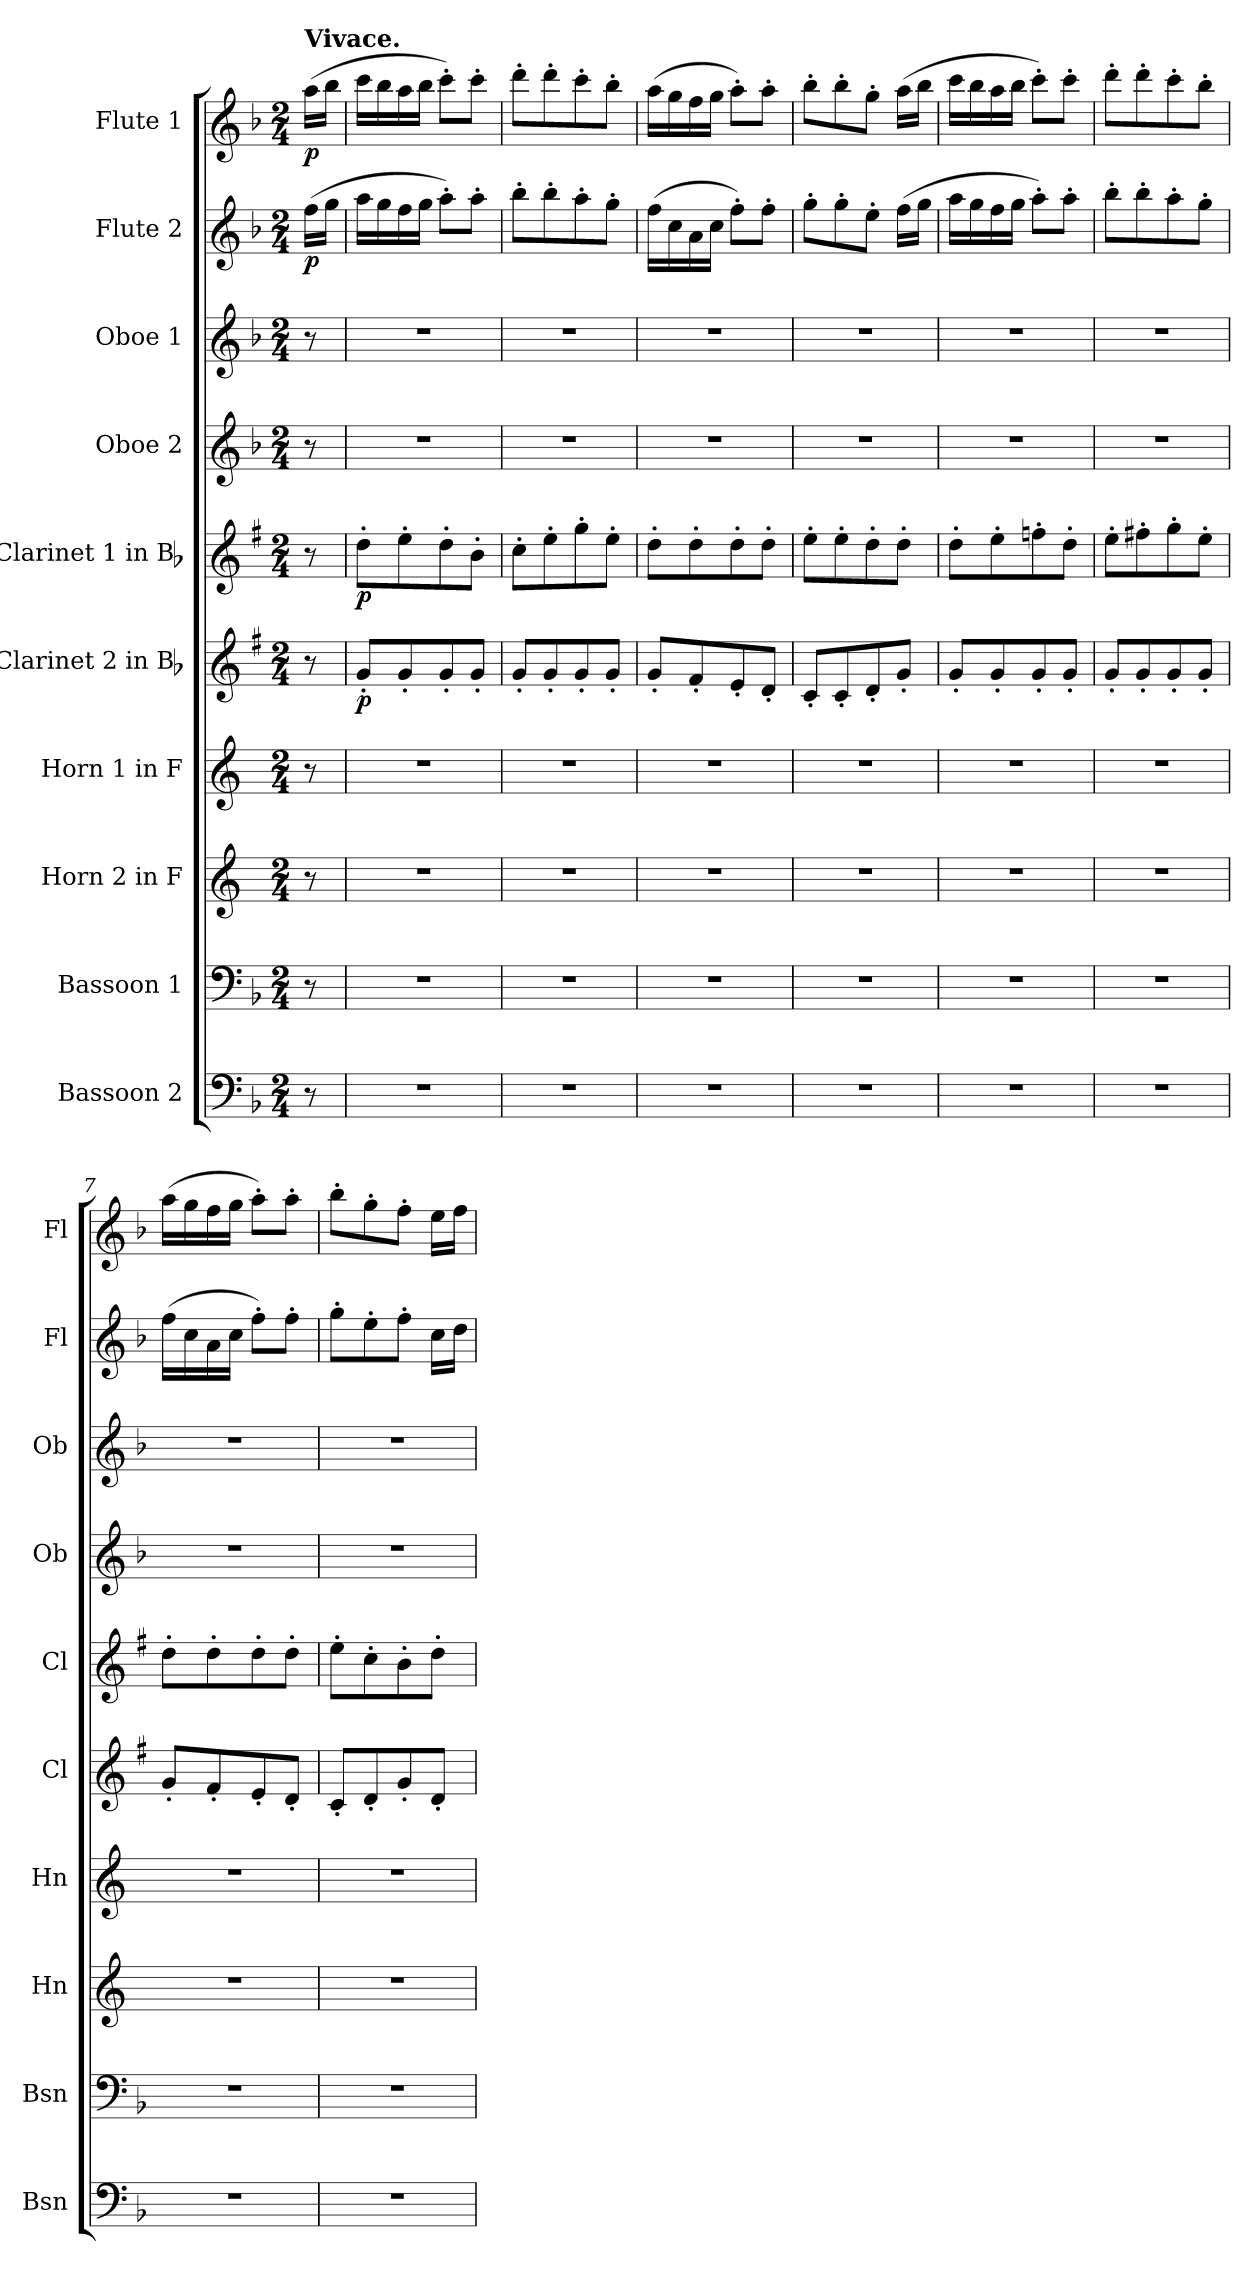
**kern	**kern	**kern	**kern	**kern	**dynam	**kern	**dynam	**kern	**kern	**kern	**dynam	**kern	**dynam
*part10	*part9	*part8	*part7	*part6	*part6	*part5	*part5	*part4	*part3	*part2	*part2	*part1	*part1
*staff10	*staff9	*staff8	*staff7	*staff6	*staff6	*staff5	*staff5	*staff4	*staff3	*staff2	*staff2	*staff1	*staff1
*I"Bassoon 2	*I"Bassoon 1	*I"Horn 2 in F	*I"Horn 1 in F	*I"Clarinet 2 in Bb	*	*I"Clarinet 1 in Bb	*	*I"Oboe 2	*I"Oboe 1	*I"Flute 2	*	*I"Flute 1	*
*I'Bsn	*I'Bsn	*I'Hn	*I'Hn	*I'Cl	*	*I'Cl	*	*I'Ob	*I'Ob	*I'Fl	*	*I'Fl	*
*clefF4	*clefF4	*clefG2	*clefG2	*clefG2	*	*clefG2	*	*clefG2	*clefG2	*clefG2	*	*clefG2	*
*	*	*ITrd4c7	*ITrd4c7	*ITrd1c2	*	*ITrd1c2	*	*	*	*	*	*	*
*k[b-]	*k[b-]	*k[b-]	*k[b-]	*k[b-]	*	*k[b-]	*	*k[b-]	*k[b-]	*k[b-]	*	*k[b-]	*
*M2/4	*M2/4	*M2/4	*M2/4	*M2/4	*	*M2/4	*	*M2/4	*M2/4	*M2/4	*	*M2/4	*
*MM152	*MM152	*MM152	*MM152	*MM152	*	*MM152	*	*MM152	*MM152	*MM152	*	*MM152	*
=	=	=	=	=	=	=	=	=	=	=	=	=	=
!	!	!	!	!	!	!	!	!	!	!	!	!LO:TX:a:B:t=Vivace.	!
!	!	!	!	!	!	!	!	!	!	!	!LO:DY:b	!	!LO:DY:b
8r	8r	8r	8r	8r	.	8r	.	8r	8r	(16ff\LL	p	(16aa\LL	p
.	.	.	.	.	.	.	.	.	.	16gg\JJ	.	16bb-\JJ	.
=1	=1	=1	=1	=1	=1	=1	=1	=1	=1	=1	=1	=1	=1
!	!	!	!	!	!LO:DY:b	!	!LO:DY:b	!	!	!	!	!	!
2r	2r	2r	2r	8f'/L	p	8cc'\L	p	2r	2r	16aa\LL	.	16ccc\LL	.
.	.	.	.	.	.	.	.	.	.	16gg\	.	16bb-\	.
.	.	.	.	8f'/	.	8dd'\	.	.	.	16ff\	.	16aa\	.
.	.	.	.	.	.	.	.	.	.	16gg\JJ	.	16bb-\JJ	.
.	.	.	.	8f'/	.	8cc'\	.	.	.	8aa'\L)	.	8ccc'\L)	.
.	.	.	.	8f'/J	.	8a'\J	.	.	.	8aa'\J	.	8ccc'\J	.
=2	=2	=2	=2	=2	=2	=2	=2	=2	=2	=2	=2	=2	=2
2r	2r	2r	2r	8f'/L	.	8b-'\L	.	2r	2r	8bb-'\L	.	8ddd'\L	.
.	.	.	.	8f'/	.	8dd'\	.	.	.	8bb-'\	.	8ddd'\	.
.	.	.	.	8f'/	.	8ff'\	.	.	.	8aa'\	.	8ccc'\	.
.	.	.	.	8f'/J	.	8dd'\J	.	.	.	8gg'\J	.	8bb-'\J	.
=3	=3	=3	=3	=3	=3	=3	=3	=3	=3	=3	=3	=3	=3
2r	2r	2r	2r	8f'/L	.	8cc'\L	.	2r	2r	(16ff\LL	.	(16aa\LL	.
.	.	.	.	.	.	.	.	.	.	16cc\	.	16gg\	.
.	.	.	.	8e'/	.	8cc'\	.	.	.	16a\	.	16ff\	.
.	.	.	.	.	.	.	.	.	.	16cc\JJ	.	16gg\JJ	.
.	.	.	.	8d'/	.	8cc'\	.	.	.	8ff'\L)	.	8aa'\L)	.
.	.	.	.	8c'/J	.	8cc'\J	.	.	.	8ff'\J	.	8aa'\J	.
=4	=4	=4	=4	=4	=4	=4	=4	=4	=4	=4	=4	=4	=4
2r	2r	2r	2r	8B-'/L	.	8dd'\L	.	2r	2r	8gg'\L	.	8bb-'\L	.
.	.	.	.	8B-'/	.	8dd'\	.	.	.	8gg'\	.	8bb-'\	.
.	.	.	.	8c'/	.	8cc'\	.	.	.	8ee'\J	.	8gg'\J	.
.	.	.	.	8f'/J	.	8cc'\J	.	.	.	(16ff\LL	.	(16aa\LL	.
.	.	.	.	.	.	.	.	.	.	16gg\JJ	.	16bb-\JJ	.
=5	=5	=5	=5	=5	=5	=5	=5	=5	=5	=5	=5	=5	=5
2r	2r	2r	2r	8f'/L	.	8cc'\L	.	2r	2r	16aa\LL	.	16ccc\LL	.
.	.	.	.	.	.	.	.	.	.	16gg\	.	16bb-\	.
.	.	.	.	8f'/	.	8dd'\	.	.	.	16ff\	.	16aa\	.
.	.	.	.	.	.	.	.	.	.	16gg\JJ	.	16bb-\JJ	.
.	.	.	.	8f'/	.	8ee-X'\	.	.	.	8aa'\L)	.	8ccc'\L)	.
.	.	.	.	8f'/J	.	8cc'\J	.	.	.	8aa'\J	.	8ccc'\J	.
=6	=6	=6	=6	=6	=6	=6	=6	=6	=6	=6	=6	=6	=6
2r	2r	2r	2r	8f'/L	.	8dd'\L	.	2r	2r	8bb-'\L	.	8ddd'\L	.
.	.	.	.	8f'/	.	8een'\	.	.	.	8bb-'\	.	8ddd'\	.
.	.	.	.	8f'/	.	8ff'\	.	.	.	8aa'\	.	8ccc'\	.
.	.	.	.	8f'/J	.	8dd'\J	.	.	.	8gg'\J	.	8bb-'\J	.
=7	=7	=7	=7	=7	=7	=7	=7	=7	=7	=7	=7	=7	=7
2r	2r	2r	2r	8f'/L	.	8cc'\L	.	2r	2r	(16ff\LL	.	(16aa\LL	.
.	.	.	.	.	.	.	.	.	.	16cc\	.	16gg\	.
.	.	.	.	8e'/	.	8cc'\	.	.	.	16a\	.	16ff\	.
.	.	.	.	.	.	.	.	.	.	16cc\JJ	.	16gg\JJ	.
.	.	.	.	8d'/	.	8cc'\	.	.	.	8ff'\L)	.	8aa'\L)	.
.	.	.	.	8c'/J	.	8cc'\J	.	.	.	8ff'\J	.	8aa'\J	.
=8	=8	=8	=8	=8	=8	=8	=8	=8	=8	=8	=8	=8	=8
2r	2r	2r	2r	8B-'/L	.	8dd'\L	.	2r	2r	8gg'\L	.	8bb-'\L	.
.	.	.	.	8c'/	.	8b-'\	.	.	.	8ee'\	.	8gg'\	.
.	.	.	.	8f'/	.	8a'\	.	.	.	8ff'\J	.	8ff'\J	.
.	.	.	.	8c'/J	.	8cc'\J	.	.	.	16cc\LL	.	16ee\LL	.
.	.	.	.	.	.	.	.	.	.	16dd\JJ	.	16ff\JJ	.
=	=	=	=	=	=	=	=	=	=	=	=	=	=
*-	*-	*-	*-	*-	*-	*-	*-	*-	*-	*-	*-	*-	*-
